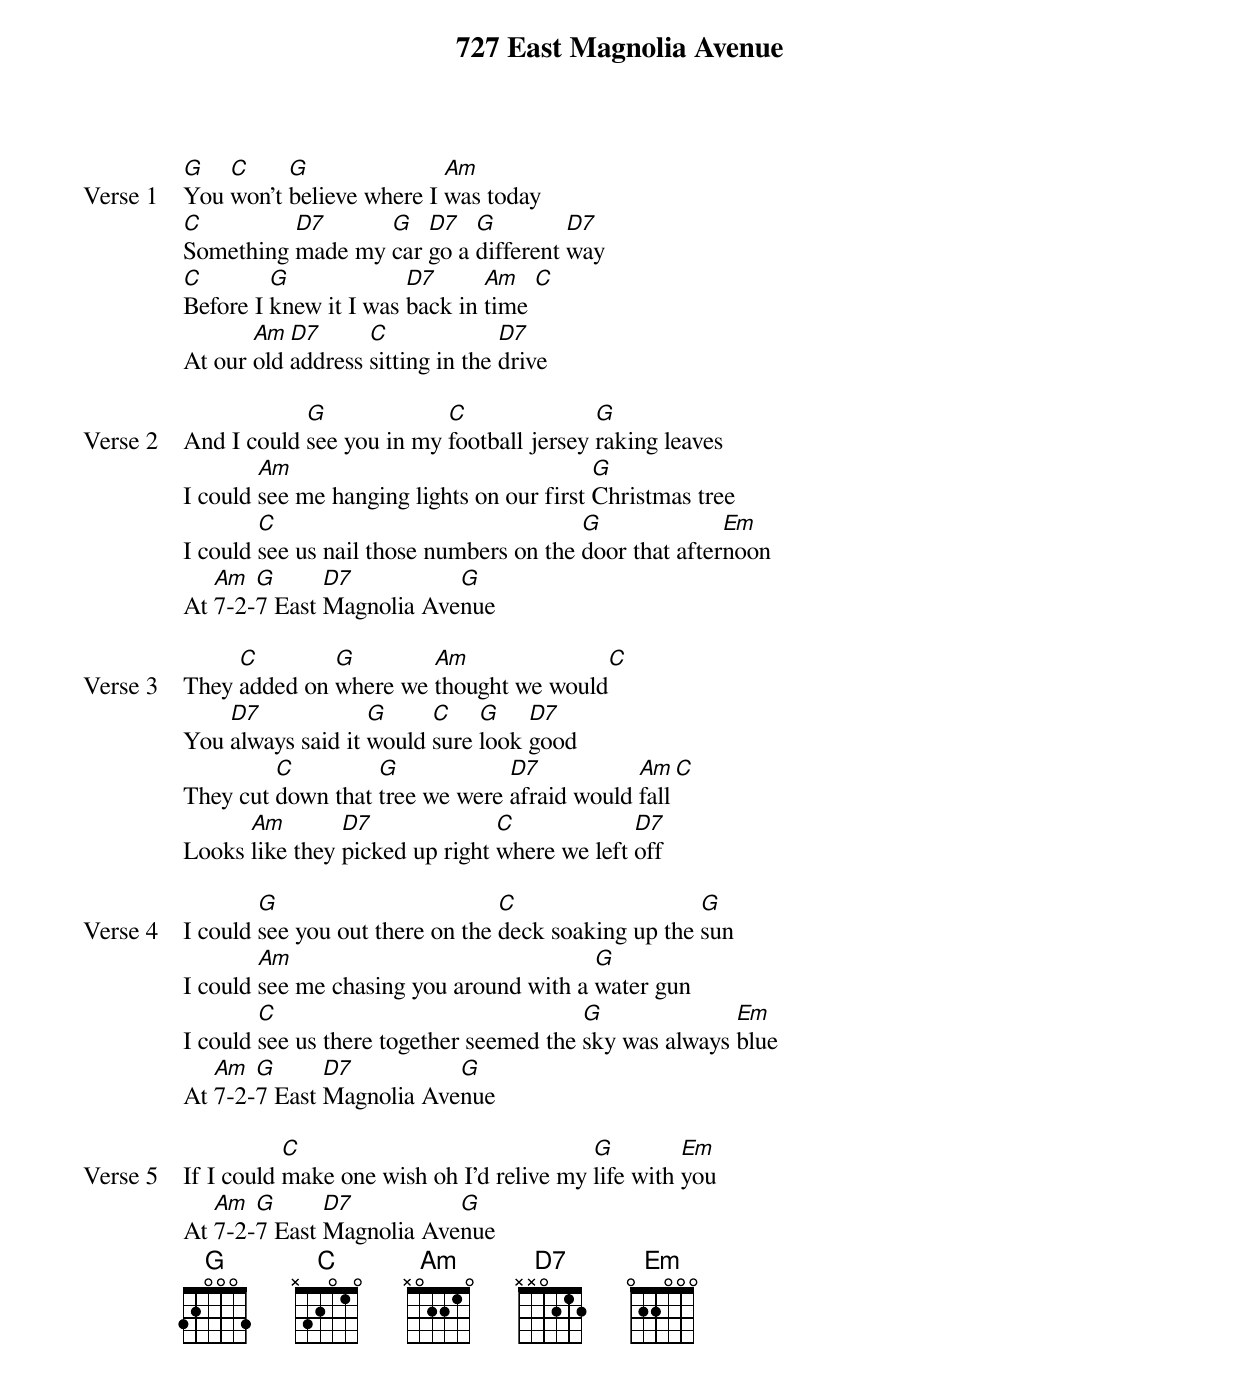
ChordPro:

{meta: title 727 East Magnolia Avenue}
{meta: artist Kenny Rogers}
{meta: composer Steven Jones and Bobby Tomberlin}

{start_of_verse: Verse 1}
[G]You [C]won't [G]believe where I [Am]was today
[C]Something [D7]made my [G]car [D7]go a [G]different [D7]way
[C]Before I [G]knew it I was [D7]back in [Am]time [C]
At our [Am]old [D7]address [C]sitting in the [D7]drive
{end_of_verse}

{start_of_verse: Verse 2}
And I could [G]see you in my [C]football jersey [G]raking leaves
I could [Am]see me hanging lights on our first [G]Christmas tree
I could [C]see us nail those numbers on the [G]door that after[Em]noon
At [Am]7-2-[G]7 East [D7]Magnolia Ave[G]nue
{end_of_verse}

{start_of_verse: Verse 3}
They [C]added on [G]where we [Am]thought we would[C]
You [D7]always said it [G]would [C]sure [G]look [D7]good
They cut [C]down that [G]tree we were [D7]afraid would [Am]fall[C]
Looks [Am]like they [D7]picked up right [C]where we left [D7]off
{end_of_verse}

{start_of_verse: Verse 4}
I could [G]see you out there on the [C]deck soaking up the [G]sun
I could [Am]see me chasing you around with a [G]water gun
I could [C]see us there together seemed the [G]sky was always [Em]blue
At [Am]7-2-[G]7 East [D7]Magnolia Ave[G]nue
{end_of_verse}

{start_of_verse: Verse 5}
If I could [C]make one wish oh I'd relive my [G]life with [Em]you
At [Am]7-2-[G]7 East [D7]Magnolia Ave[G]nue
{end_of_verse}
